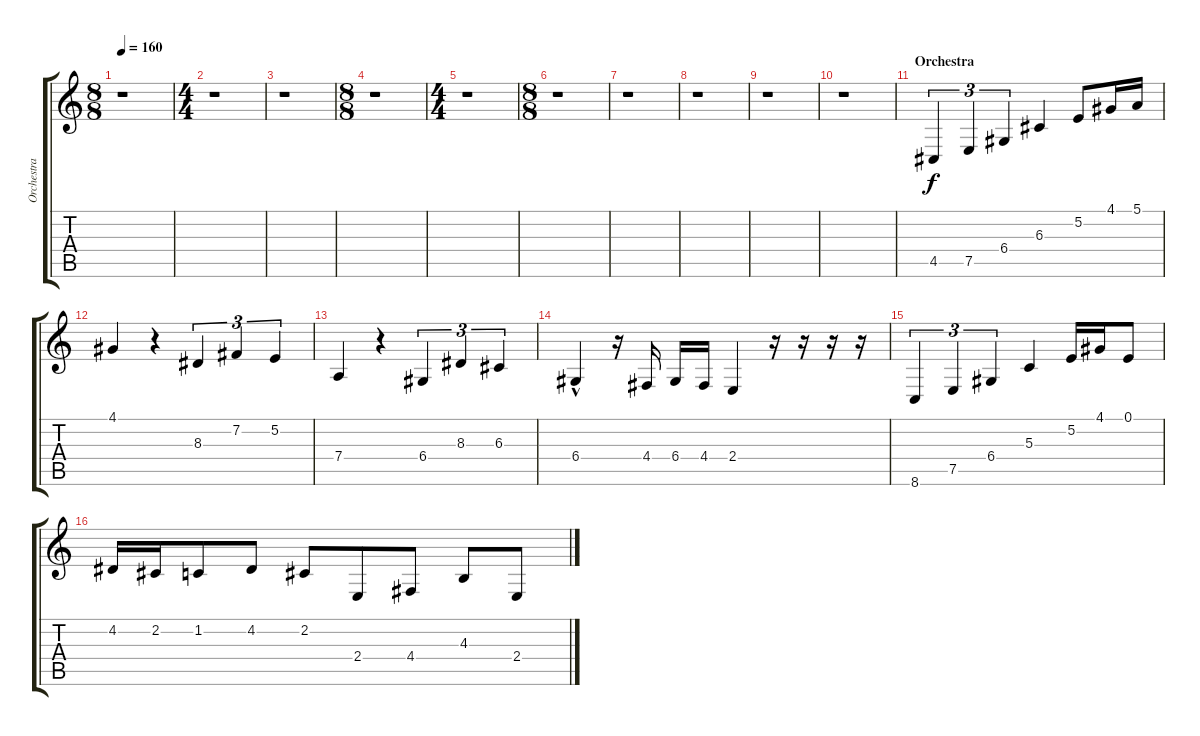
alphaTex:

\track ("Orchestra" "Orchestra") {instrument tremolostrings}
\staff {score tabs}
\tuning (E4 B3 G3 D3 A2 E2) {hide}
\ts (8 8)
\tempo 160
\clef g2
\ks c
r.1{dy f} |
\ts (4 4)
r.1 |
r.1 |
\ts (8 8)
r.1 |
\ts (4 4)
r.1 |
\ts (8 8)
r.1 |
r.1 |
r.1 |
r.1 |
r.1 |
\section ("" "Orchestra")
4.5.4{tu (3 2)} 7.5.4{tu (3 2)} 6.4.4{tu (3 2)} 6.3.4 5.2.8 4.1.16 5.1.16 |
4.1.4 r.4 8.3.4{tu (3 2)} 7.2.4{tu (3 2)} 5.2.4{tu (3 2)} |
7.4.4 r.4 6.4.4{tu (3 2)} 8.3.4{tu (3 2)} 6.3.4{tu (3 2)} |
6.4{hac}.4 r.16 4.4.16 6.4.16 4.4.16 2.4.4 r.16 r.16 r.16 r.16 |
8.6.4{tu (3 2)} 7.5.4{tu (3 2)} 6.4.4{tu (3 2)} 5.3.4 5.2.16 4.1.16 0.1.8 |
4.2.16 2.2.16 1.2.8 4.2.8 2.2.8 2.4.8 4.4.8 4.3.8 2.4.8
